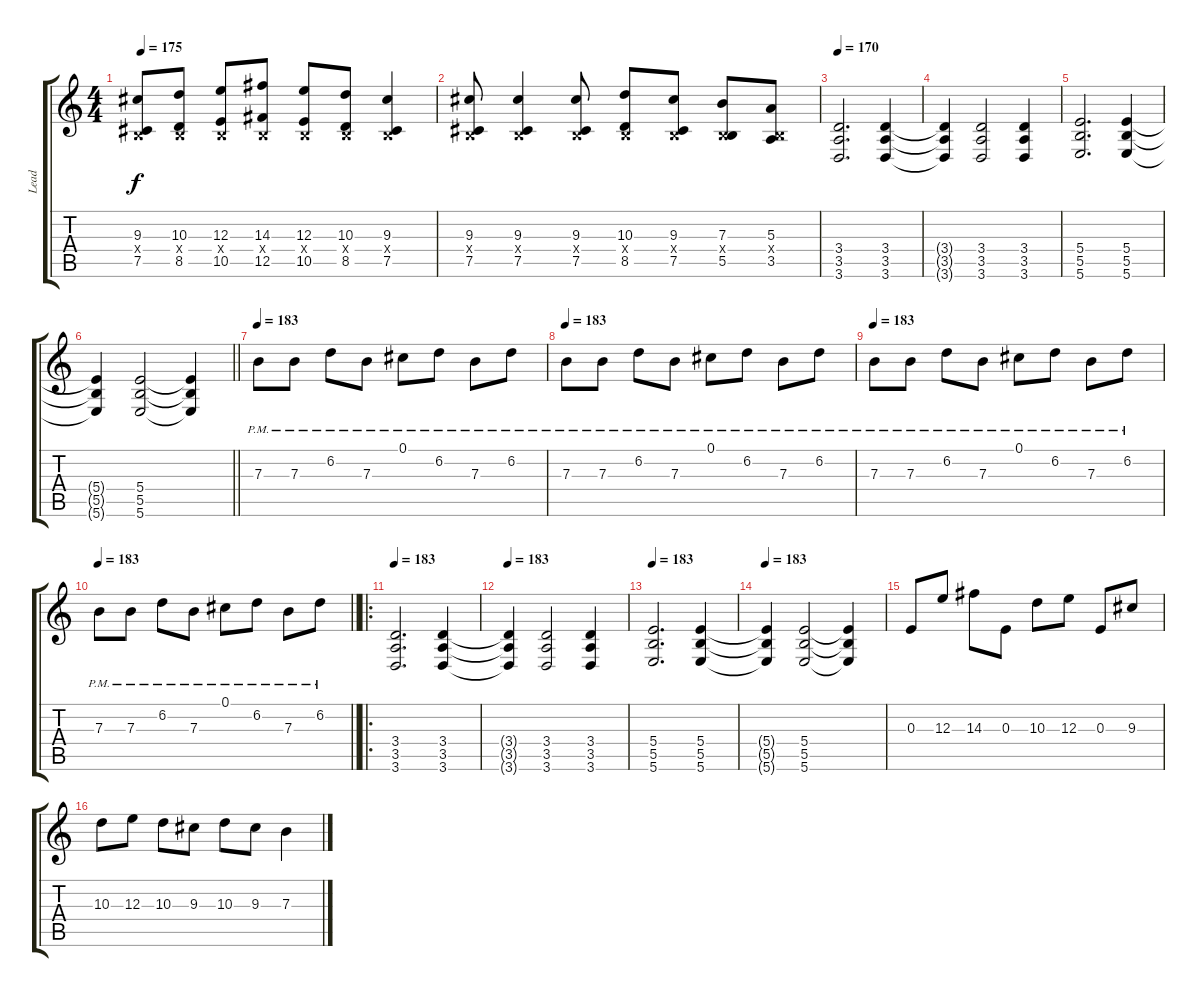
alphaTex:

\track ("Lead" "Lead") {instrument overdrivenguitar}
\staff {score tabs}
\tuning (Db4 Ab3 E3 B2 Gb2 B1) {hide}
\ts (4 4)
\tempo 175
\clef g2
\ks c
(9.3 0.4{x} 7.5).8{dy f} (10.3 0.4{x} 8.5).8 (12.3 0.4{x} 10.5).8 (14.3 0.4{x} 12.5).8 (12.3 0.4{x} 10.5).8 (10.3 0.4{x} 8.5).8 (9.3 0.4{x} 7.5).4 |
(9.3 0.4{x} 7.5).8 (9.3 0.4{x} 7.5).4 (9.3 0.4{x} 7.5).8 (10.3 0.4{x} 8.5).8 (9.3 0.4{x} 7.5).8 (7.3 0.4{x} 5.5).8 (5.3 0.4{x} 3.5).8 |
\tempo 170
(3.4 3.5 3.6).2{d} (3.4 3.5 3.6).4 |
(3.4{t} 3.5{t} 3.6{t}).4 (3.4 3.5 3.6).2 (3.4 3.5 3.6).4 |
(5.4 5.5 5.6).2{d} (5.4 5.5 5.6).4 |
\barLineRight lightlight
(5.4{t} 5.5{t} 5.6{t}).4 (5.4 5.5 5.6).2 (5.4{t} 5.5{t} 5.6{t}).4 |
\tempo 183
7.3{pm}.8 7.3{pm}.8 6.2{pm}.8 7.3{pm}.8 0.1{pm}.8 6.2{pm}.8 7.3{pm}.8 6.2{pm}.8 |
\tempo 183
7.3{pm}.8 7.3{pm}.8 6.2{pm}.8 7.3{pm}.8 0.1{pm}.8 6.2{pm}.8 7.3{pm}.8 6.2{pm}.8 |
\tempo 183
7.3{pm}.8 7.3{pm}.8 6.2{pm}.8 7.3{pm}.8 0.1{pm}.8 6.2{pm}.8 7.3{pm}.8 6.2{pm}.8 |
\tempo 183
\barLineRight lightlight
7.3{pm}.8 7.3{pm}.8 6.2{pm}.8 7.3{pm}.8 0.1{pm}.8 6.2{pm}.8 7.3{pm}.8 6.2{pm}.8 |
\ro
\tempo 183
(3.4 3.5 3.6).2{d} (3.4 3.5 3.6).4 |
\tempo 183
(3.4{t} 3.5{t} 3.6{t}).4 (3.4 3.5 3.6).2 (3.4 3.5 3.6).4 |
\tempo 183
(5.4 5.5 5.6).2{d} (5.4 5.5 5.6).4 |
\tempo 183
(5.4{t} 5.5{t} 5.6{t}).4 (5.4 5.5 5.6).2 (5.4{t} 5.5{t} 5.6{t}).4 |
0.3.8 12.3.8 14.3.8 0.3.8 10.3.8 12.3.8 0.3.8 9.3.8 |
10.3.8 12.3.8 10.3.8 9.3.8 10.3.8 9.3.8 7.3.4
